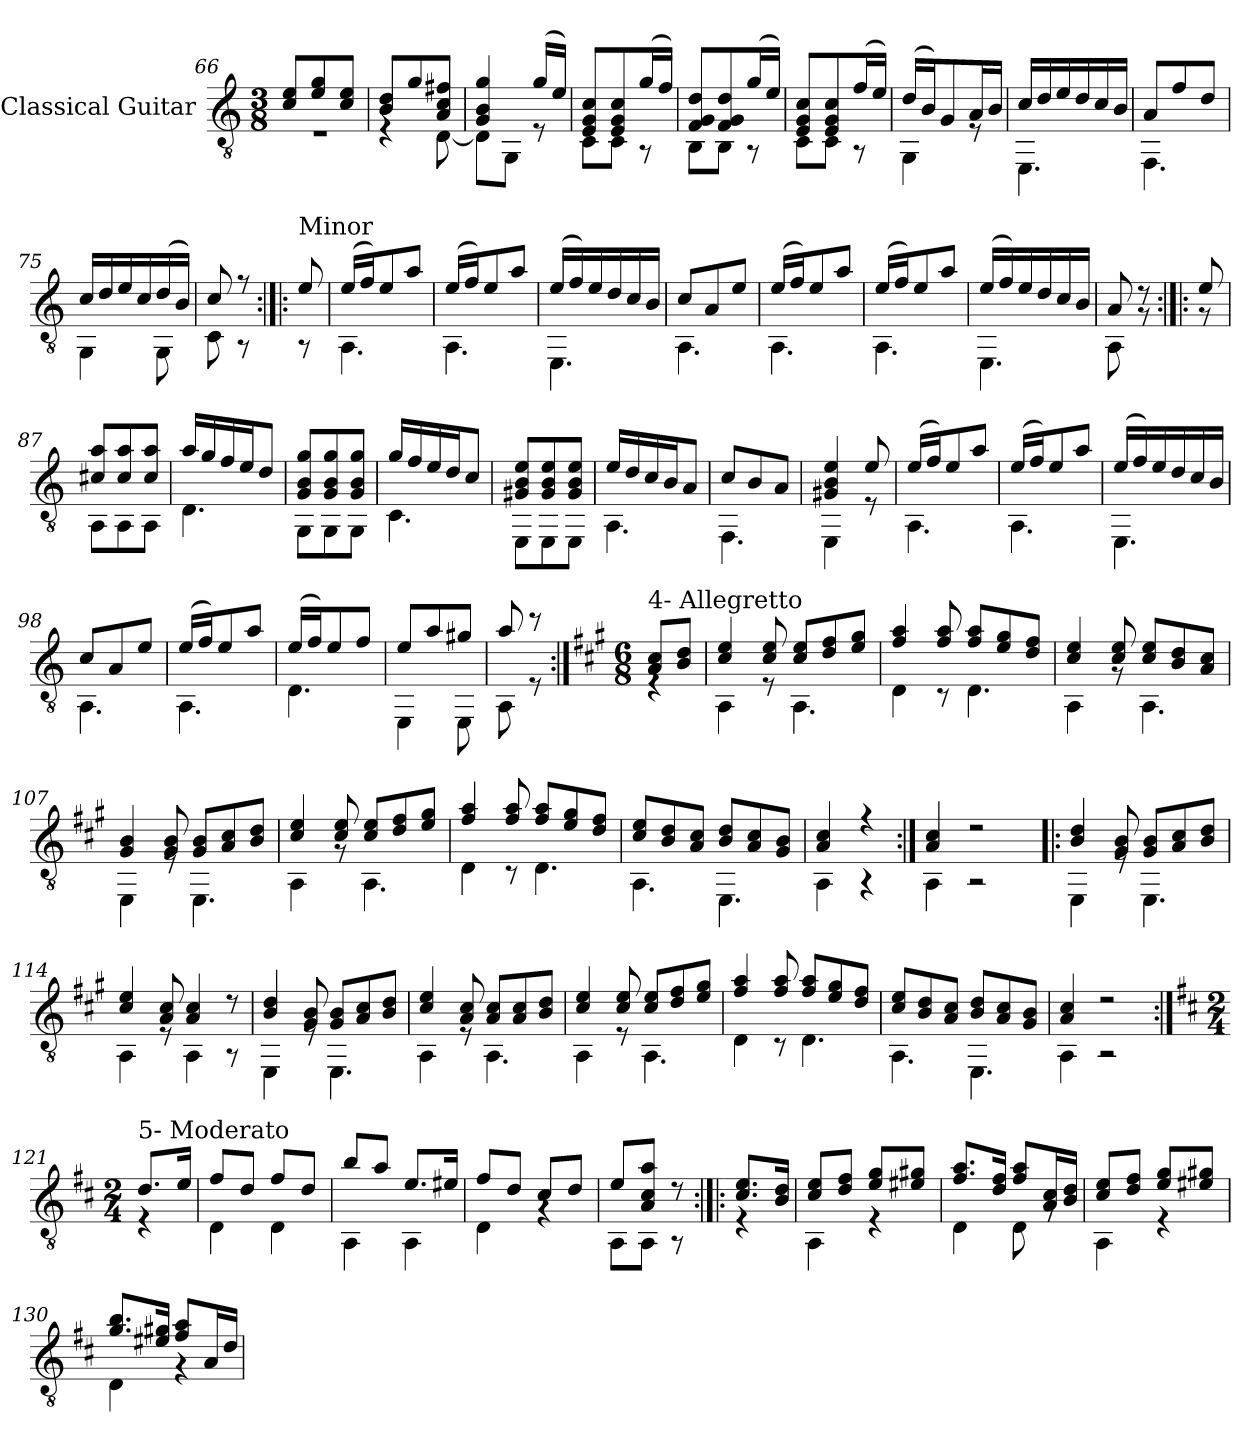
**kern
*part1
*staff1
*I"Classical Guitar
*I'Guit.
*clefGv2
*k[]
*M3/8
=66
*^
8c/ 8e/L	4.rE
8e/ 8g/	.
8c/ 8e/J	.
=67	=67
8B/ 8d/L	4rE
8g/	.
8A/ 8c/ 8f#X/J	[8D\
!!LO:LB:g=z	!!
=68	=68
4G/ 4B/ 4g/	8D\L]
.	8GG\J
(16g/LL	8rE
16e/JJ)	.
=69	=69
8E/ 8G/ 8c/L	8C\L
8E/ 8G/ 8c/	8C\J
(16g/L	8r
16f/JJ)	.
=70	=70
8F/ 8G/ 8d/L	8BB\L
8F/ 8G/ 8d/	8BB\J
(16g/L	8r
16e/JJ)	.
=71	=71
8E/ 8G/ 8c/L	8C\L
8E/ 8G/ 8c/	8C\J
(16f/L	8r
16e/JJ)	.
=72	=72
(16d/LL	4GG\
16B/J)	.
8G/	.
16A/L	8rE
16B/JJ	.
=73	=73
16c/LL	4.EE\
16d/	.
16e/	.
16d/	.
16c/	.
16B/JJ	.
=74	=74
8A/L	4.FF\
8f/	.
8d/J	.
=75	=75
16c/LL	4GG\
16d/	.
16e/	.
16c/	.
(16d/	8GG\
16B/JJ)	.
!!LO:LB:g=z	!!
=76	=76
8c/	8C\
8r	8r
=77:|!|:	=77:|!|:
!LO:TX:a:t=Minor	!
8e/	8r
=78	=78
(16e/LL	4.AA\
16f/J)	.
8e/	.
8a/J	.
=79	=79
(16e/LL	4.AA\
16f/J)	.
8e/	.
8a/J	.
=80	=80
(16e/LL	4.EE\
16f/)	.
16e/	.
16d/	.
16c/	.
16B/JJ	.
=81	=81
8c/L	4.AA\
8A/	.
8e/J	.
=82	=82
(16e/LL	4.AA\
16f/J)	.
8e/	.
8a/J	.
=83	=83
(16e/LL	4.AA\
16f/J)	.
8e/	.
8a/J	.
!!LO:LB:g=z	!!
=84	=84
(16e/LL	4.EE\
16f/)	.
16e/	.
16d/	.
16c/	.
16B/JJ	.
=85	=85
8A/	8AA\
8r	8rG
=86:|!|:	=86:|!|:
8e/	8r
=87	=87
8c#X/ 8a/L	8AA\L
8c#/ 8a/	8AA\
8c#/ 8a/J	8AA\J
=88	=88
16a/LL	4.D\
16g/	.
16f/	.
16e/J	.
8d/J	.
=89	=89
8G/ 8B/ 8g/L	8GG\L
8G/ 8B/ 8g/	8GG\
8G/ 8B/ 8g/J	8GG\J
=90	=90
16g/LL	4.C\
16f/	.
16e/	.
16d/J	.
8c/J	.
=91	=91
8G#X/ 8B/ 8e/L	8EE\L
8G#/ 8B/ 8e/	8EE\
8G#/ 8B/ 8e/J	8EE\J
!!LO:LB:g=z	!!
=92	=92
16e/LL	4.AA\
16d/	.
16c/	.
16B/J	.
8A/J	.
=93	=93
8c/L	4.FF\
8B/	.
8A/J	.
=94	=94
4G#X/ 4B/ 4e/	4EE\
8e/	8rE
=95	=95
(16e/LL	4.AA\
16f/J)	.
8e/	.
8a/J	.
=96	=96
(16e/LL	4.AA\
16f/J)	.
8e/	.
8a/J	.
=97	=97
(16e/LL	4.EE\
16f/)	.
16e/	.
16d/	.
16c/	.
16B/JJ	.
=98	=98
8c/L	4.AA\
8A/	.
8e/J	.
=99	=99
(16e/LL	4.AA\
16f/J)	.
8e/	.
8a/J	.
!!LO:LB:g=z	!!
=100	=100
(16e/LL	4.D\
16f/J)	.
8e/	.
8f/J	.
=101	=101
8e/L	4EE\
8a/	.
8g#X/J	8EE\
=102	=102
8a/	8AA\
8r	8rE
!!LO:PB:g=z	!!
=103:|!	=103:|!
*k[f#c#g#]	*
*M6/8	*
*MM132	*
!LO:TX:a:t=4- Allegretto	!
8A/ 8c#/L	4rE
8B/ 8d/J	.
=104	=104
4c#/ 4e/	4AA\
8c#/ 8e/	8rE
8c#/ 8e/L	4.AA\
8d/ 8f#/	.
8e/ 8g#/J	.
=105	=105
4f#/ 4a/	4D\
8f#/ 8a/	8r
8f#/ 8a/L	4.D\
8e/ 8g#/	.
8d/ 8f#/J	.
=106	=106
4c#/ 4e/	4AA\
8c#/ 8e/	8rG
8c#/ 8e/L	4.AA\
8B/ 8d/	.
8A/ 8c#/J	.
=107	=107
4G#/ 4B/	4EE\
8G#/ 8B/	8rE
8G#/ 8B/L	4.EE\
8A/ 8c#/	.
8B/ 8d/J	.
=108	=108
4c#/ 4e/	4AA\
8c#/ 8e/	8rG
8c#/ 8e/L	4.AA\
8d/ 8f#/	.
8e/ 8g#/J	.
!!LO:LB:g=z	!!
=109	=109
4f#/ 4a/	4D\
8f#/ 8a/	8r
8f#/ 8a/L	4.D\
8e/ 8g#/	.
8d/ 8f#/J	.
=110	=110
8c#/ 8e/L	4.AA\
8B/ 8d/	.
8A/ 8c#/J	.
8B/ 8d/L	4.EE\
8A/ 8c#/	.
8G#/ 8B/J	.
=111	=111
4A/ 4c#/	4AA\
4r	4r
=112:|!	=112:|!
4A/ 4c#/	4AA\
2r	2r
=113!|:	=113!|:
4B/ 4d/	4EE\
8G#/ 8B/	8rE
8G#/ 8B/L	4.EE\
8A/ 8c#/	.
8B/ 8d/J	.
=114	=114
4c#/ 4e/	4AA\
8A/ 8c#/	8rE
4A/ 4c#/	4AA\
8r	8r
=115	=115
4B/ 4d/	4EE\
8G#/ 8B/	8rE
8G#/ 8B/L	4.EE\
8A/ 8c#/	.
8B/ 8d/J	.
!!LO:LB:g=z	!!
=116	=116
4c#/ 4e/	4AA\
8A/ 8c#/	8rE
8A/ 8c#/L	4.AA\
8A/ 8c#/	.
8B/ 8d/J	.
=117	=117
4c#/ 4e/	4AA\
8c#/ 8e/	8rE
8c#/ 8e/L	4.AA\
8d/ 8f#/	.
8e/ 8g#/J	.
=118	=118
4f#/ 4a/	4D\
8f#/ 8a/	8r
8f#/ 8a/L	4.D\
8e/ 8g#/	.
8d/ 8f#/J	.
=119	=119
8c#/ 8e/L	4.AA\
8B/ 8d/	.
8A/ 8c#/J	.
8B/ 8d/L	4.EE\
8A/ 8c#/	.
8G#/ 8B/J	.
=120	=120
4A/ 4c#/	4AA\
2r	2r
!!LO:LB:g=z	!!
=121:|!	=121:|!
*k[f#c#]	*
*M2/4	*
*MM80	*
!LO:TX:a:t=5- Moderato	!
8.d/L	4rE
16e/Jk	.
=122	=122
8f#/L	4D\
8d/J	.
8f#/L	4D\
8d/J	.
=123	=123
8b/L	4AA\
8a/J	.
8.e/L	4AA\
16e#X/Jk	.
=124	=124
8f#/L	4D\
8d/J	.
8c#/L	4rG
8d/J	.
=125	=125
8e/L	8AA\L
8A/ 8c#/ 8a/J	8AA\J
8r	8r
=126:|!|:	=126:|!|:
8.c#/ 8.e/L	4rE
16B/ 16d/Jk	.
=127	=127
8c#/ 8e/L	4AA\
8d/ 8f#/J	.
8e/ 8g/L	4rE
8e#X/ 8g#X/J	.
=128	=128
8.f#/ 8.a/L	4D\
16d/ 16f#/Jk	.
8f#/ 8a/L	8D\
16A/ 16c#/L	8rG
16B/ 16d/JJ	.
!!LO:LB:g=z	!!
=129	=129
8c#/ 8e/L	4AA\
8d/ 8f#/J	.
8e/ 8g/L	4rE
8e#X/ 8g#X/J	.
=130	=130
8.g/ 8.b/L	4D\
16e#X/ 16g#X/Jk	.
8f#/ 8a/L	4rG
16A/L	.
16d/JJ	.
*v	*v
=
*-
